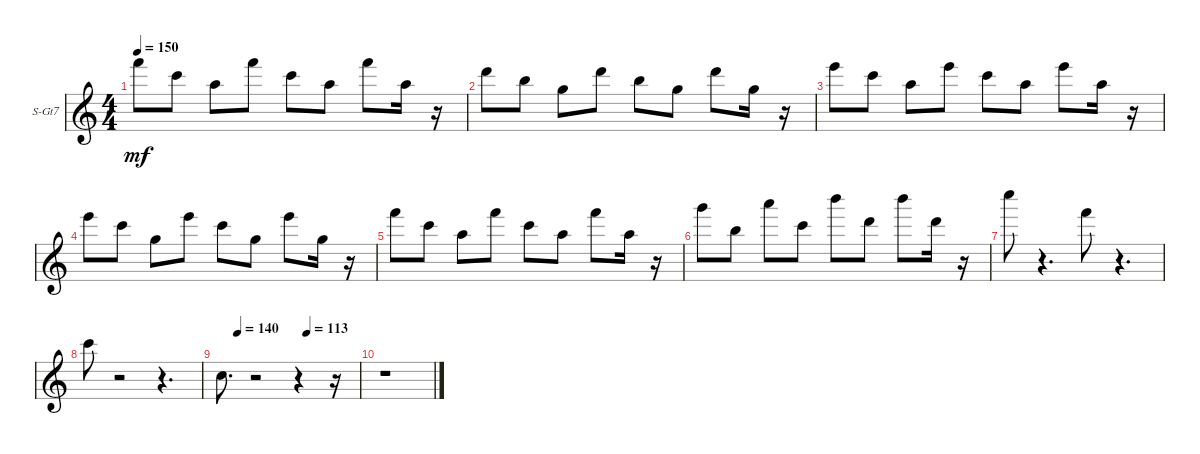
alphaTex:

\bracketExtendMode groupsimilarinstruments
\firstSystemTrackNameOrientation horizontal
\otherSystemsTrackNameOrientation horizontal
\track ("Xylophone" "S-Gt7") {instrument violin}
\staff {score}
\tuning (E4 B3 G3 D3 A2 E2 B1)
\displaytranspose 12
\ts (4 4)
\tempo 150
\clef g2
\ks c
13.1.8{dy mf} 8.1.8 5.1.8 13.1.8 8.1.8 5.1.8 13.1.8 5.1.16 r.16 |
10.1.8 7.1.8 3.1.8 10.1.8 7.1.8 3.1.8 10.1.8 3.1.16 r.16 |
12.1.8 8.1.8 5.1.8 12.1.8 8.1.8 5.1.8 12.1.8 5.1.16 r.16 |
12.1.8 8.1.8 3.1.8 12.1.8 8.1.8 3.1.8 12.1.8 3.1.16 r.16 |
13.1.8 8.1.8 5.1.8 13.1.8 8.1.8 5.1.8 13.1.8 5.1.16 r.16 |
15.1.8 7.1.8 17.1.8 8.1.8 19.1.8 10.1.8 19.1.8 10.1.16 r.16 |
20.1.8 r.4{d} 13.1.8 r.4{d} |
8.1.8 r.2 r.4{d} |
\tempo (140 0.125)
\tempo (113 0.625)
1.2.8{d} r.2 r.4 r.16 |
r.1
